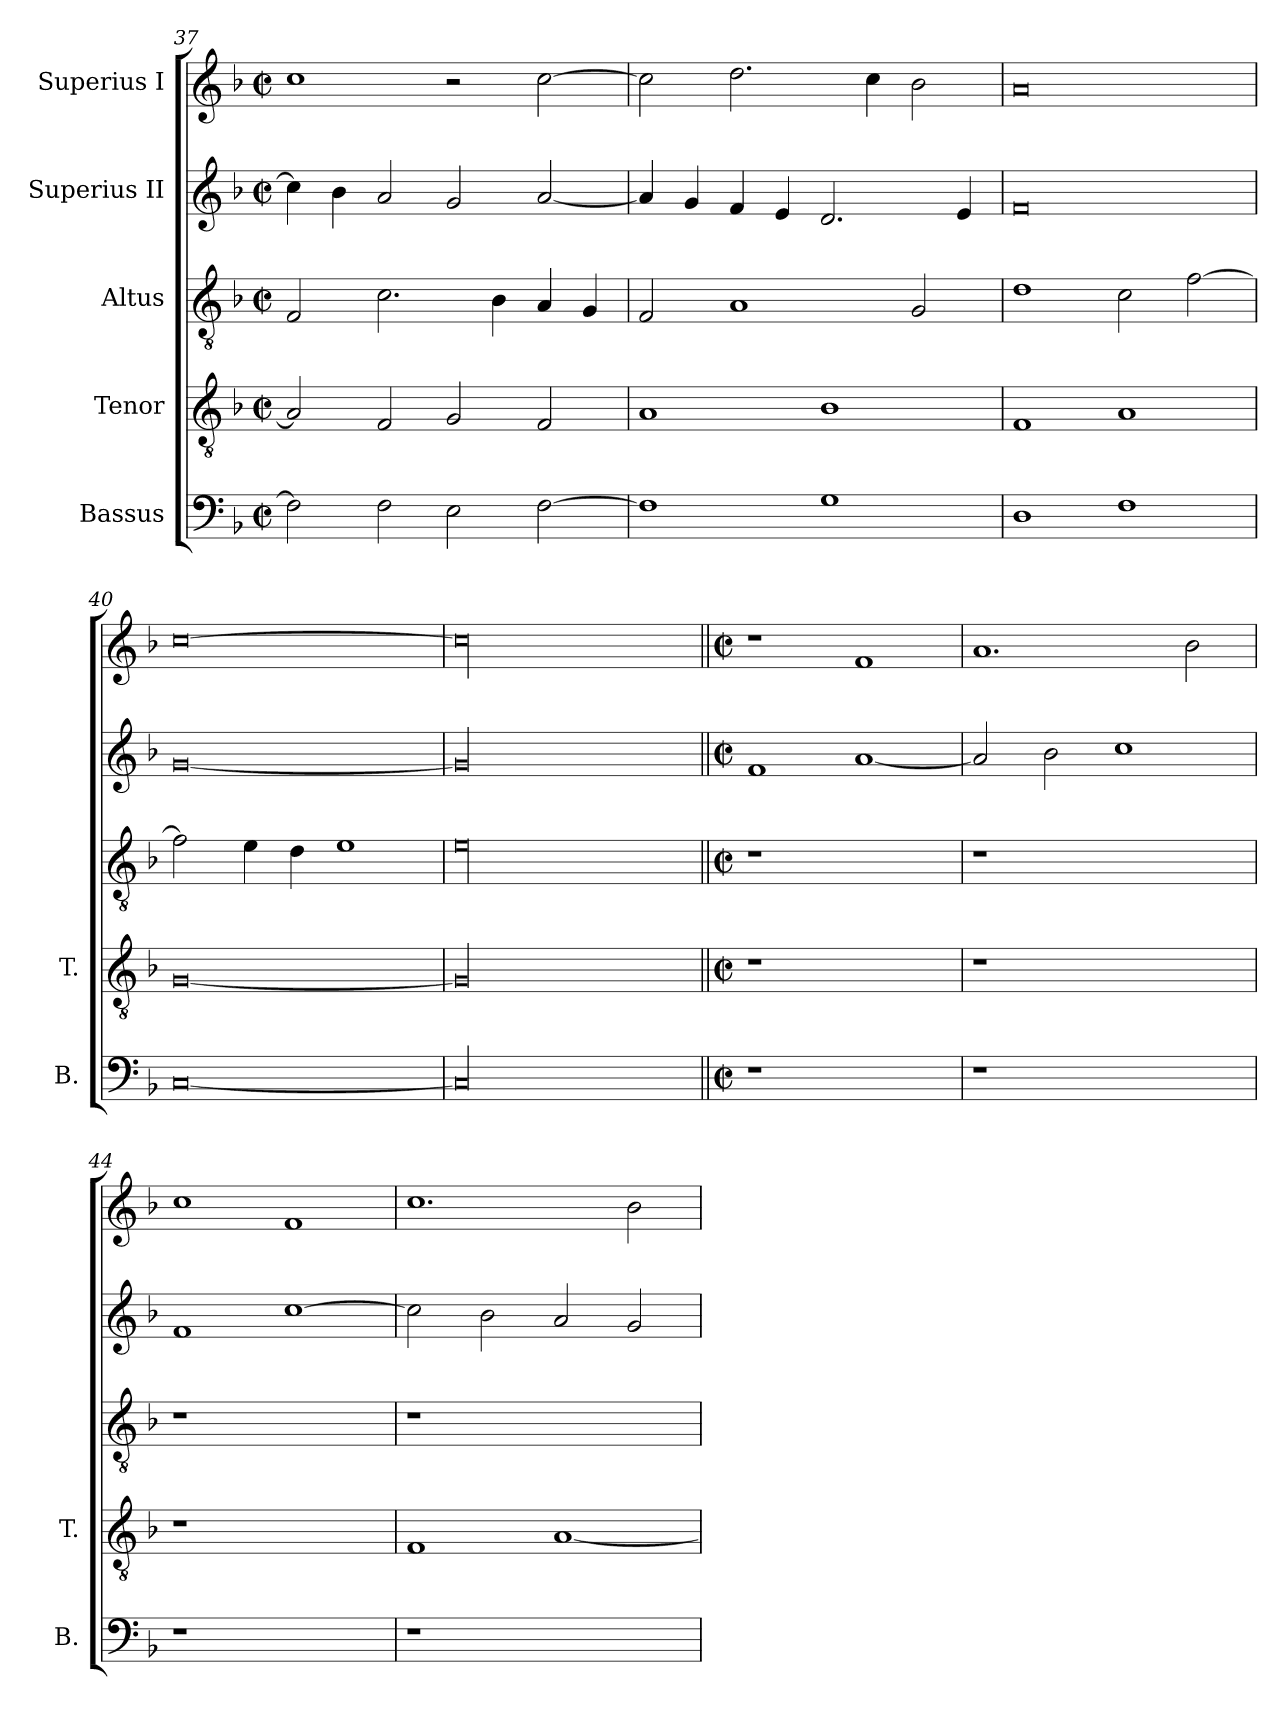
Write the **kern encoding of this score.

**kern	**kern	**kern	**kern	**kern
*part5	*part4	*part3	*part2	*part1
*staff5	*staff4	*staff3	*staff2	*staff1
*I"Bassus	*I"Tenor	*I"Altus	*I"Superius II	*I"Superius I
*I'B.	*I'T.	*	*	*
*clefF4	*clefGv2	*clefGv2	*clefG2	*clefG2
*	*ITrd7c12	*ITrd7c12	*	*
*k[b-]	*k[b-]	*k[b-]	*k[b-]	*k[b-]
*F:	*F:	*F:	*F:	*F:
*M2/2	*M2/2	*M2/2	*M2/2	*M2/2
*met(c|)	*met(c|)	*met(c|)	*met(c|)	*met(c|)
=37	=37	=37	=37	=37
2Fi\]	2AAi/]	2FFi/	4cci\]	1cci
.	.	.	4b-i\	.
2Fi\	2FFi/	2.Ci\	2ai/	.
2Ei\	2GGi/	.	2gi/	2r
.	.	4BB-i\	.	.
[>2Fi\	2FFi/	4AAi/	[<2ai/	[>2cci\
.	.	4GGi/	.	.
!!LO:PB:g=z
=38	=38	=38	=38	=38
1Fi]	1AAi	2FFi/	4ai/]	2cci\]
.	.	.	4gi/	.
.	.	1AAi	4fi/	2.ddi\
.	.	.	4ei/	.
1Gi	1BB-i	.	2.di/	.
.	.	.	.	4cci\
.	.	2GGi/	.	2b-i\
.	.	.	4ei/	.
=39	=39	=39	=39	=39
1Di	1FFi	1Di	0fi	0ai
1Fi	1AAi	2Ci\	.	.
.	.	[>2Fi\	.	.
=40	=40	=40	=40	=40
[<0Ci	[<0GGi	2Fi\]	[<0gi	[>0cci
.	.	4Ei\	.	.
.	.	4Di\	.	.
.	.	1Ei	.	.
=41	=41	=41	=41	=41
00Ci]	00GGi]	00Ei	00gi]	00cci]
!!LO:LB:g=z
=42||	=42||	=42||	=42||	=42||
*M2/2	*M2/2	*M2/2	*M2/2	*M2/2
*met(c|)	*met(c|)	*met(c|)	*met(c|)	*met(c|)
!LO:N:vis=1	!LO:N:vis=1	!LO:N:vis=1	!	!
1r	1r	1r	1fi	1r
1ryy	1ryy	1ryy	[<1ai	1fi
=43	=43	=43	=43	=43
!LO:N:vis=1	!LO:N:vis=1	!LO:N:vis=1	!	!
1r	1r	1r	2ai/]	1.ai
.	.	.	2b-i\	.
1ryy	1ryy	1ryy	1cci	.
.	.	.	.	2b-i\
=44	=44	=44	=44	=44
!LO:N:vis=1	!LO:N:vis=1	!LO:N:vis=1	!	!
1r	1r	1r	1fi	1cci
1ryy	1ryy	1ryy	[>1cci	1fi
=45	=45	=45	=45	=45
!LO:N:vis=1	!	!LO:N:vis=1	!	!
1r	1FFi	1r	2cci\]	1.cci
.	.	.	2b-i\	.
1ryy	[<1AAi	1ryy	2ai/	.
.	.	.	2gi/	2b-i\
=	=	=	=	=
*-	*-	*-	*-	*-
